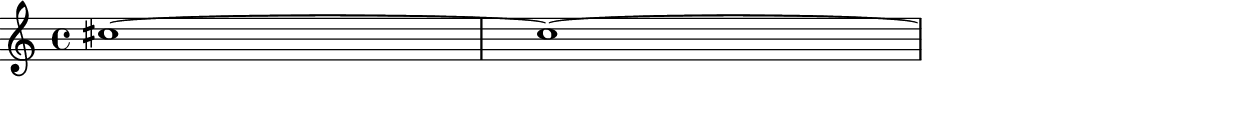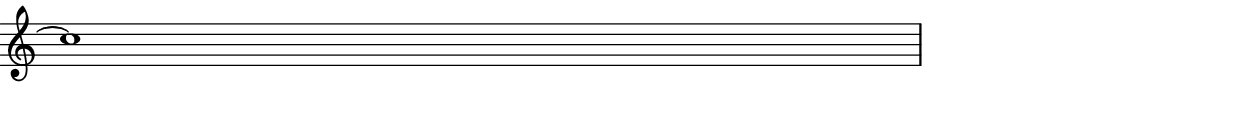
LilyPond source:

%% Generated by lilypond-book
%% Options: [exampleindent=10.16\mm,indent=0\mm,line-width=160\mm,paper-height=845.047\pt,paper-width=597.508\pt,papersize='(cons (* 597.508 pt) (* 845.047 pt))]
\include "lilypond-book-preamble.ly"


% ****************************************************************
% Start cut-&-pastable-section
% ****************************************************************

#(ly:set-option 'eps-box-padding 3.000000)



\paper {
  #(set-paper-size '(cons (* 597.508 pt) (* 845.047 pt)))
  indent = 0\mm
  line-width = 160\mm
  % offset the left padding, also add 1mm as lilypond creates cropped
  % images with a little space on the right
  line-width = #(- line-width (* mm  3.000000) (* mm 1))
}

\layout {
  
}




% ****************************************************************
% ly snippet:
% ****************************************************************
\sourcefilename "snippets/hiding-accidentals-on-tied-notes-at-the-start-of-a-new-system.ly"
\sourcefileline 0
%% DO NOT EDIT this file manually; it was automatically
%% generated from the LilyPond Snippet Repository
%% (http://lsr.di.unimi.it).
%%
%% Make any changes in the LSR itself, or in
%% `Documentation/snippets/new/`, then run
%% `scripts/auxiliar/makelsr.pl`.
%%
%% This file is in the public domain.

\version "2.24.0"

\header {
%% Translation of GIT committish: a8a85e19654e46d725563e6deba44083ef137a2c
  texidocja = "
タイで繋がれた音符が改行した際の臨時記号を隠す方法を示しています。
"
  doctitleja = "タイで繋がれた音符が改行した際の臨時記号を隠す"

%% Translation of GIT committish: 2f3474d9af596d677ed5b7ce720ae4d0954a6b51
  texidocit = "
Questo frammento mostra come nascondere le alterazioni delle note unite alla figura precedente mediante una
legatura di valore all'inizio di un nuovo sistema

"
  doctitleit = "Nascondere le alterazioni delle note con legatura di valore all'inizio di un nuovo sistema"

%% Translation of GIT committish: 41a008e75e2fe29536406cdf0d71c32a4606f2b8
  texidocfr = "
Cet exemple illustre comment, lorsqu'une note affublée d'une altération
accidentelle est prolongée, ne pas répéter cette altération après un
saut de ligne.
"

  doctitlefr = "Non répétition de l'altération après saut de ligne sur liaison de prolongation"

%% Translation of GIT committish: 8ffecf6be17c6ec2ff87cf31873121a8cce29b09
  texidoces = "
Aquí se muestra la manera de ocultar las alteraciones de las notas
ligadas al comienzo de un sistema nuevo.

"
  doctitlees = "Ocultar las alteraciones sobre notas ligadas al principio de un sistema nuevo"

%% Translation of GIT committish: 8ffecf6be17c6ec2ff87cf31873121a8cce29b09
  texidocca = "
Aquí es mostra la manera d'ocultar les alteracions de les notes
lligades al començament d'uns sistema nou.

"
  doctitleca = "Ocultar les alteracions sobre notes lligades al principi d'un sistema nou"

  lsrtags = "pitches"

  texidoc = "
This shows how to hide accidentals on tied notes at the start of a new
system.
"

  doctitle = "Hiding accidentals on tied notes at the start of a new system"
} % begin verbatim


\relative c'' {
  \override Accidental.hide-tied-accidental-after-break = ##t
  cis1~ cis~
  \break
  cis
}

\paper { tagline = ##f }



% ****************************************************************
% end ly snippet
% ****************************************************************
